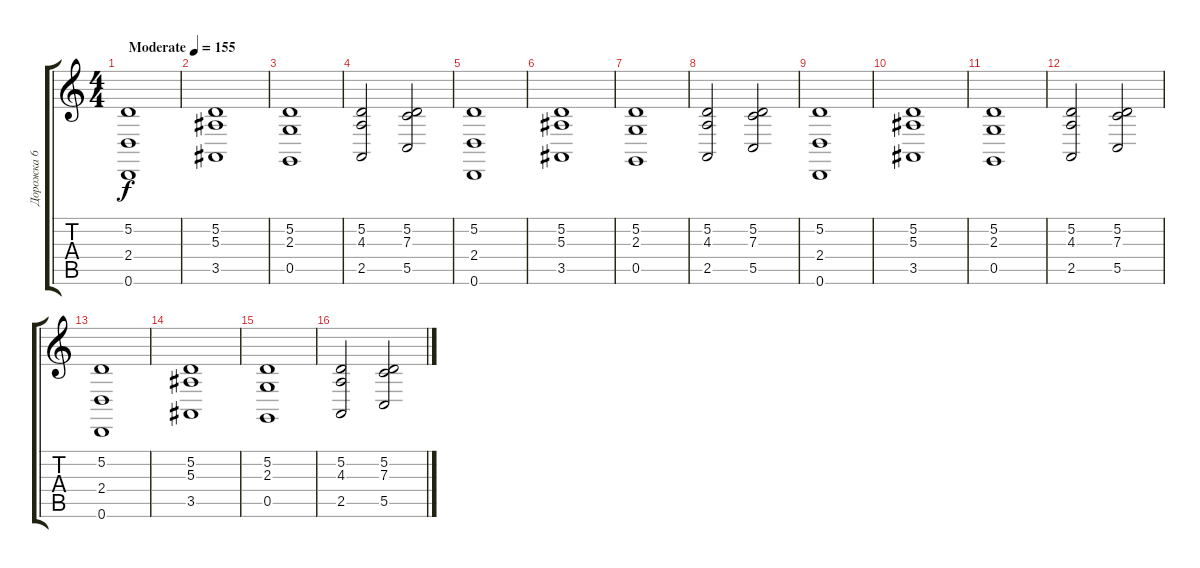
\track ("Дорожка 6" "Дорожка 6") {instrument pad2warm}
\staff {score tabs}
\tuning (D4 A3 F3 C3 G2 D2) {hide}
\ts (4 4)
\tempo (155 "Moderate")
\clef g2
\ks c
(5.2 2.4 0.6).1{dy f instrument pad2warm} |
(5.2 5.3 3.5).1 |
(5.2 2.3 0.5).1 |
(5.2 4.3 2.5).2 (5.2 7.3 5.5).2 |
(5.2 2.4 0.6).1 |
(5.2 5.3 3.5).1 |
(5.2 2.3 0.5).1 |
(5.2 4.3 2.5).2 (5.2 7.3 5.5).2 |
(5.2 2.4 0.6).1 |
(5.2 5.3 3.5).1 |
(5.2 2.3 0.5).1 |
(5.2 4.3 2.5).2 (5.2 7.3 5.5).2 |
(5.2 2.4 0.6).1 |
(5.2 5.3 3.5).1 |
(5.2 2.3 0.5).1 |
(5.2 4.3 2.5).2 (5.2 7.3 5.5).2
